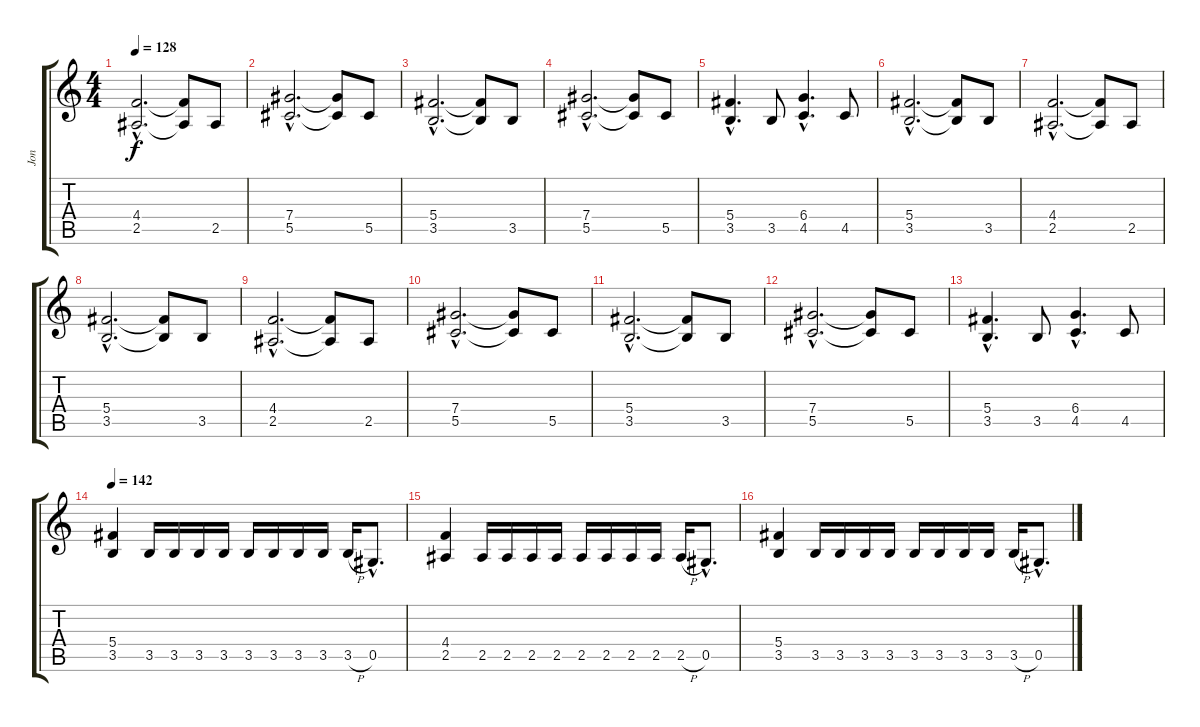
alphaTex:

\track ("Jon" "Jon") {instrument distortionguitar}
\staff {score tabs}
\tuning (Eb4 Bb3 Gb3 Db3 Ab2 Eb2) {hide}
\ts (4 4)
\tempo 128
\clef g2
\ks c
(4.4{hac} 2.5{hac}).2{d dy f} (4.4{t} 2.5{t}).8 2.5.8 |
(7.4{hac} 5.5{hac}).2{d} (7.4{t} 5.5{t}).8 5.5.8 |
(5.4{hac} 3.5{hac}).2{d} (5.4{t} 3.5{t}).8 3.5.8 |
(7.4{hac} 5.5{hac}).2{d} (7.4{t} 5.5{t}).8 5.5.8 |
(5.4{hac} 3.5{hac}).4{d} 3.5.8 (6.4{hac} 4.5{hac}).4{d} 4.5.8 |
(5.4{hac} 3.5{hac}).2{d} (5.4{t} 3.5{t}).8 3.5.8 |
(4.4{hac} 2.5{hac}).2{d} (4.4{t} 2.5{t}).8 2.5.8 |
(5.4{hac} 3.5{hac}).2{d} (5.4{t} 3.5{t}).8 3.5.8 |
(4.4{hac} 2.5{hac}).2{d} (4.4{t} 2.5{t}).8 2.5.8 |
(7.4{hac} 5.5{hac}).2{d} (7.4{t} 5.5{t}).8 5.5.8 |
(5.4{hac} 3.5{hac}).2{d} (5.4{t} 3.5{t}).8 3.5.8 |
(7.4{hac} 5.5{hac}).2{d} (7.4{t} 5.5{t}).8 5.5.8 |
(5.4{hac} 3.5{hac}).4{d} 3.5.8 (6.4{hac} 4.5{hac}).4{d} 4.5.8 |
\tempo 142
(5.4 3.5).4 3.5.16 3.5.16 3.5.16 3.5.16 3.5.16 3.5.16 3.5.16 3.5.16 3.5{h}.16 0.5{hac}.8{d} |
(4.4 2.5).4 2.5.16 2.5.16 2.5.16 2.5.16 2.5.16 2.5.16 2.5.16 2.5.16 2.5{h}.16 0.5{hac}.8{d} |
(5.4 3.5).4 3.5.16 3.5.16 3.5.16 3.5.16 3.5.16 3.5.16 3.5.16 3.5.16 3.5{h}.16 0.5{hac}.8{d}
